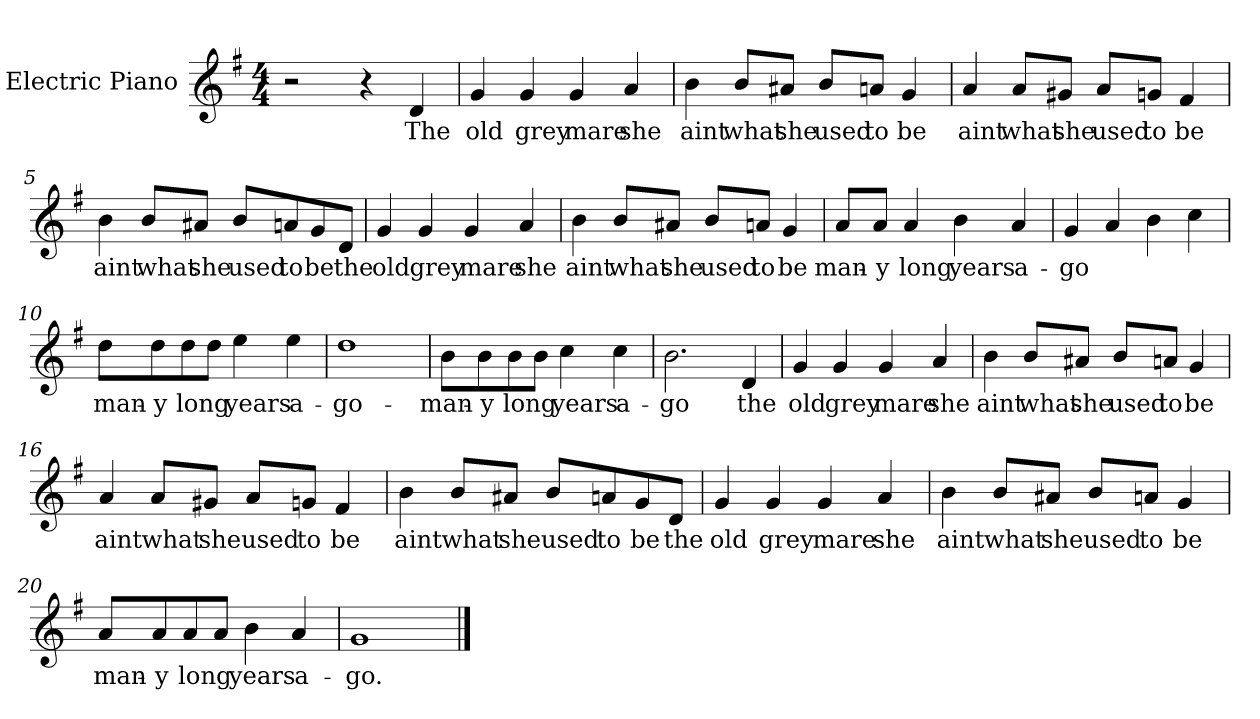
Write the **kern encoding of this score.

**kern	**text
*part1	*part1
*staff1	*staff1
*I"Electric Piano	*
*I'E.Pno	*
*clefG2	*
*k[f#]	*
*G:	*
*M4/4	*
=1	=1
2r	.
4r	.
4d/	The
=2	=2
4g/	old
4g/	grey
4g/	mare
4a/	she
=3	=3
4b\	aint
8b/L	what
8a#X/J	she
8b/L	used
8an/J	to
4g/	be
=4	=4
4a/	aint
8a/L	what
8g#X/J	she
8a/L	used
8gn/J	to
4f#/	be
!!LO:LB:g=z
=5	=5
4b\	aint
8b/L	what
8a#X/J	she
8b/L	used
8an/	to
8g/	be
8d/J	the
=6	=6
4g/	old
4g/	grey
4g/	mare
4a/	she
=7	=7
4b\	aint
8b/L	what
8a#X/J	she
8b/L	used
8an/J	to
4g/	be
!!LO:LB:g=z
=8	=8
8a/L	man-
8a/J	-y
4a/	long
4b\	years
4a/	a-
=9	=9
4g/	-go
4a/	.
4b\	.
4cc\	.
=10	=10
8dd\L	man-
8dd\	-y
8dd\	long
8dd\J	.
4ee\	years
4ee\	a-
=11	=11
1dd	-go-
!!LO:LB:g=z
=12	=12
8b\L	man-
8b\	-y
8b\	long
8b\J	.
4cc\	years
4cc\	a-
=13	=13
2.b\	-go
4d/	the
=14	=14
4g/	old
4g/	grey
4g/	mare
4a/	she
=15	=15
4b\	aint
8b/L	what
8a#X/J	she
8b/L	used
8an/J	to
4g/	be
!!LO:LB:g=z
=16	=16
4a/	aint
8a/L	what
8g#X/J	she
8a/L	used
8gn/J	to
4f#/	be
=17	=17
4b\	aint
8b/L	what
8a#X/J	she
8b/L	used
8an/	to
8g/	be
8d/J	the
=18	=18
4g/	old
4g/	grey
4g/	mare
4a/	she
!!LO:LB:g=z
=19	=19
4b\	aint
8b/L	what
8a#X/J	she
8b/L	used
8an/J	to
4g/	be
=20	=20
8a/L	man-
8a/	-y
8a/	long
8a/J	.
4b\	years
4a/	a-
=21	=21
1g	-go.-
==	==
*-	*-
